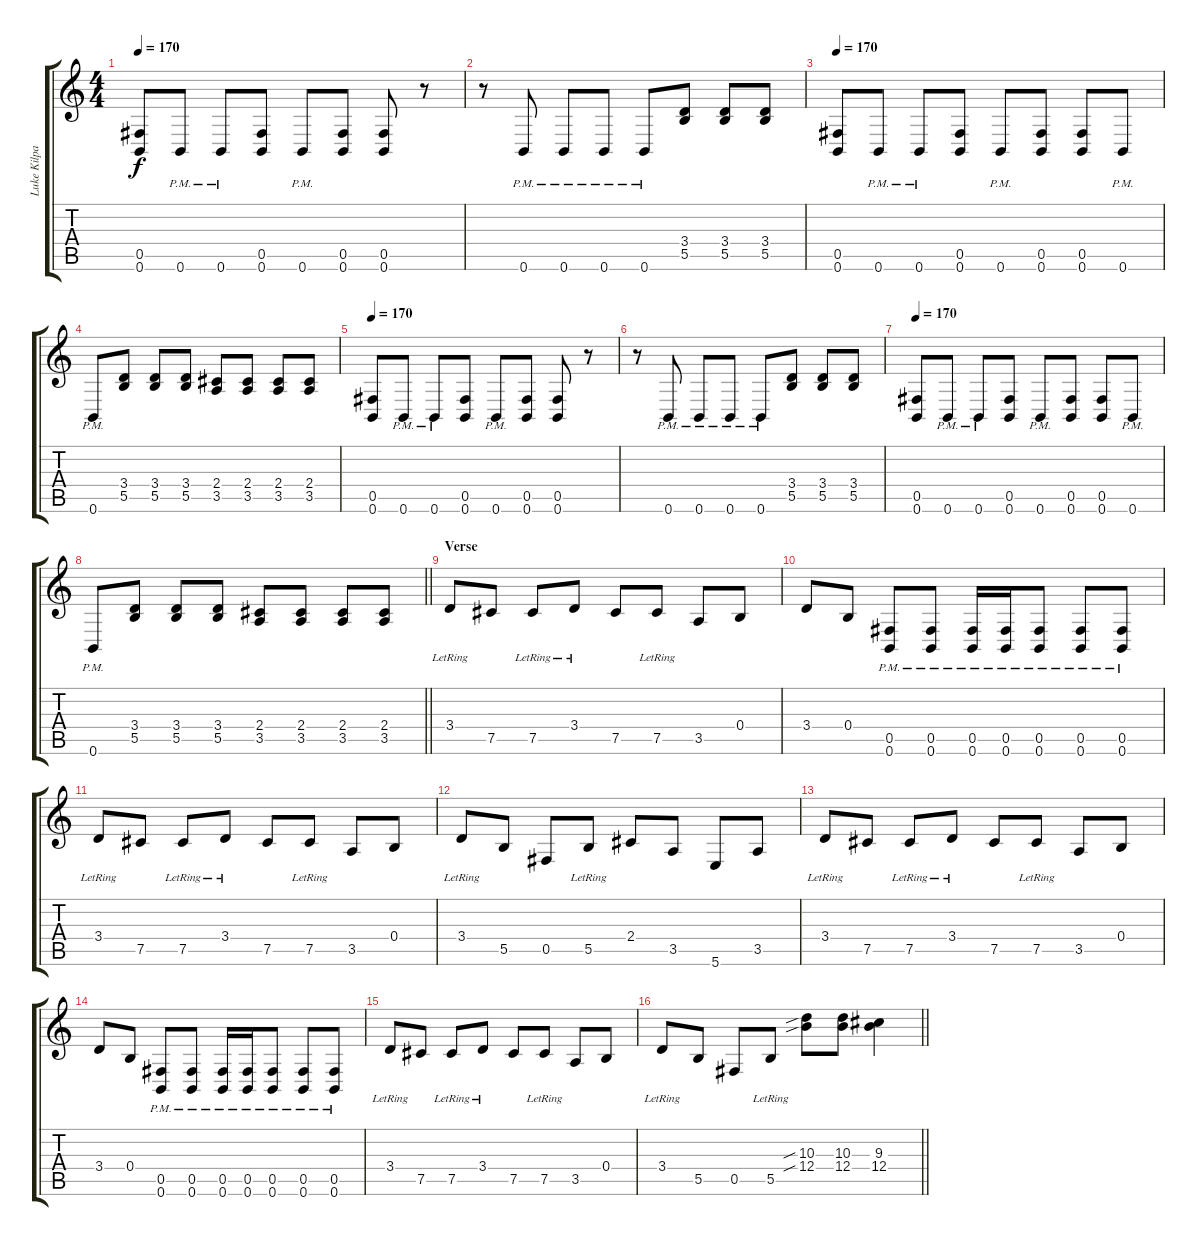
\track ("Luke Kilpatrick" "Luke Kilpa") {instrument distortionguitar}
\staff {score tabs}
\tuning (Db4 Ab3 E3 B2 Gb2 B1) {hide}
\ts (4 4)
\tempo 170
\clef g2
\ks c
(0.5 0.6).8{dy f} 0.6{pm}.8 0.6{pm}.8 (0.5 0.6).8 0.6{pm}.8 (0.5 0.6).8 (0.5 0.6).8 r.8 |
r.8 0.6{pm}.8 0.6{pm}.8 0.6{pm}.8 0.6{pm}.8 (3.4 5.5).8 (3.4 5.5).8 (3.4 5.5).8 |
\tempo 170
(0.5 0.6).8 0.6{pm}.8 0.6{pm}.8 (0.5 0.6).8 0.6{pm}.8 (0.5 0.6).8 (0.5 0.6).8 0.6{pm}.8 |
0.6{pm}.8 (3.4 5.5).8 (3.4 5.5).8 (3.4 5.5).8 (2.4 3.5).8 (2.4 3.5).8 (2.4 3.5).8 (2.4 3.5).8 |
\tempo 170
(0.5 0.6).8 0.6{pm}.8 0.6{pm}.8 (0.5 0.6).8 0.6{pm}.8 (0.5 0.6).8 (0.5 0.6).8 r.8 |
r.8 0.6{pm}.8 0.6{pm}.8 0.6{pm}.8 0.6{pm}.8 (3.4 5.5).8 (3.4 5.5).8 (3.4 5.5).8 |
\tempo 170
(0.5 0.6).8 0.6{pm}.8 0.6{pm}.8 (0.5 0.6).8 0.6{pm}.8 (0.5 0.6).8 (0.5 0.6).8 0.6{pm}.8 |
\barLineRight lightlight
0.6{pm}.8 (3.4 5.5).8 (3.4 5.5).8 (3.4 5.5).8 (2.4 3.5).8 (2.4 3.5).8 (2.4 3.5).8 (2.4 3.5).8 |
\section ("" "Verse")
3.4{lr}.8 7.5.8 7.5{lr}.8 3.4{lr}.8 7.5.8 7.5{lr}.8 3.5.8 0.4.8 |
3.4.8 0.4.8 (0.5{pm} 0.6{pm}).8 (0.5{pm} 0.6{pm}).8 (0.5{pm} 0.6{pm}).16 (0.5{pm} 0.6{pm}).16 (0.5{pm} 0.6{pm}).8 (0.5{pm} 0.6{pm}).8 (0.5{pm} 0.6{pm}).8 |
3.4{lr}.8 7.5.8 7.5{lr}.8 3.4{lr}.8 7.5.8 7.5{lr}.8 3.5.8 0.4.8 |
3.4{lr}.8 5.5.8 0.5.8 5.5{lr}.8 2.4.8 3.5.8 5.6.8 3.5.8 |
3.4{lr}.8 7.5.8 7.5{lr}.8 3.4{lr}.8 7.5.8 7.5{lr}.8 3.5.8 0.4.8 |
3.4.8 0.4.8 (0.5{pm} 0.6{pm}).8 (0.5{pm} 0.6{pm}).8 (0.5{pm} 0.6{pm}).16 (0.5{pm} 0.6{pm}).16 (0.5{pm} 0.6{pm}).8 (0.5{pm} 0.6{pm}).8 (0.5{pm} 0.6{pm}).8 |
3.4{lr}.8 7.5.8 7.5{lr}.8 3.4{lr}.8 7.5.8 7.5{lr}.8 3.5.8 0.4.8 |
\barLineRight lightlight
3.4{lr}.8 5.5.8 0.5.8 5.5{lr}.8 (10.3{sib} 12.4{sib}).8 (10.3 12.4).8 (9.3 12.4).4
